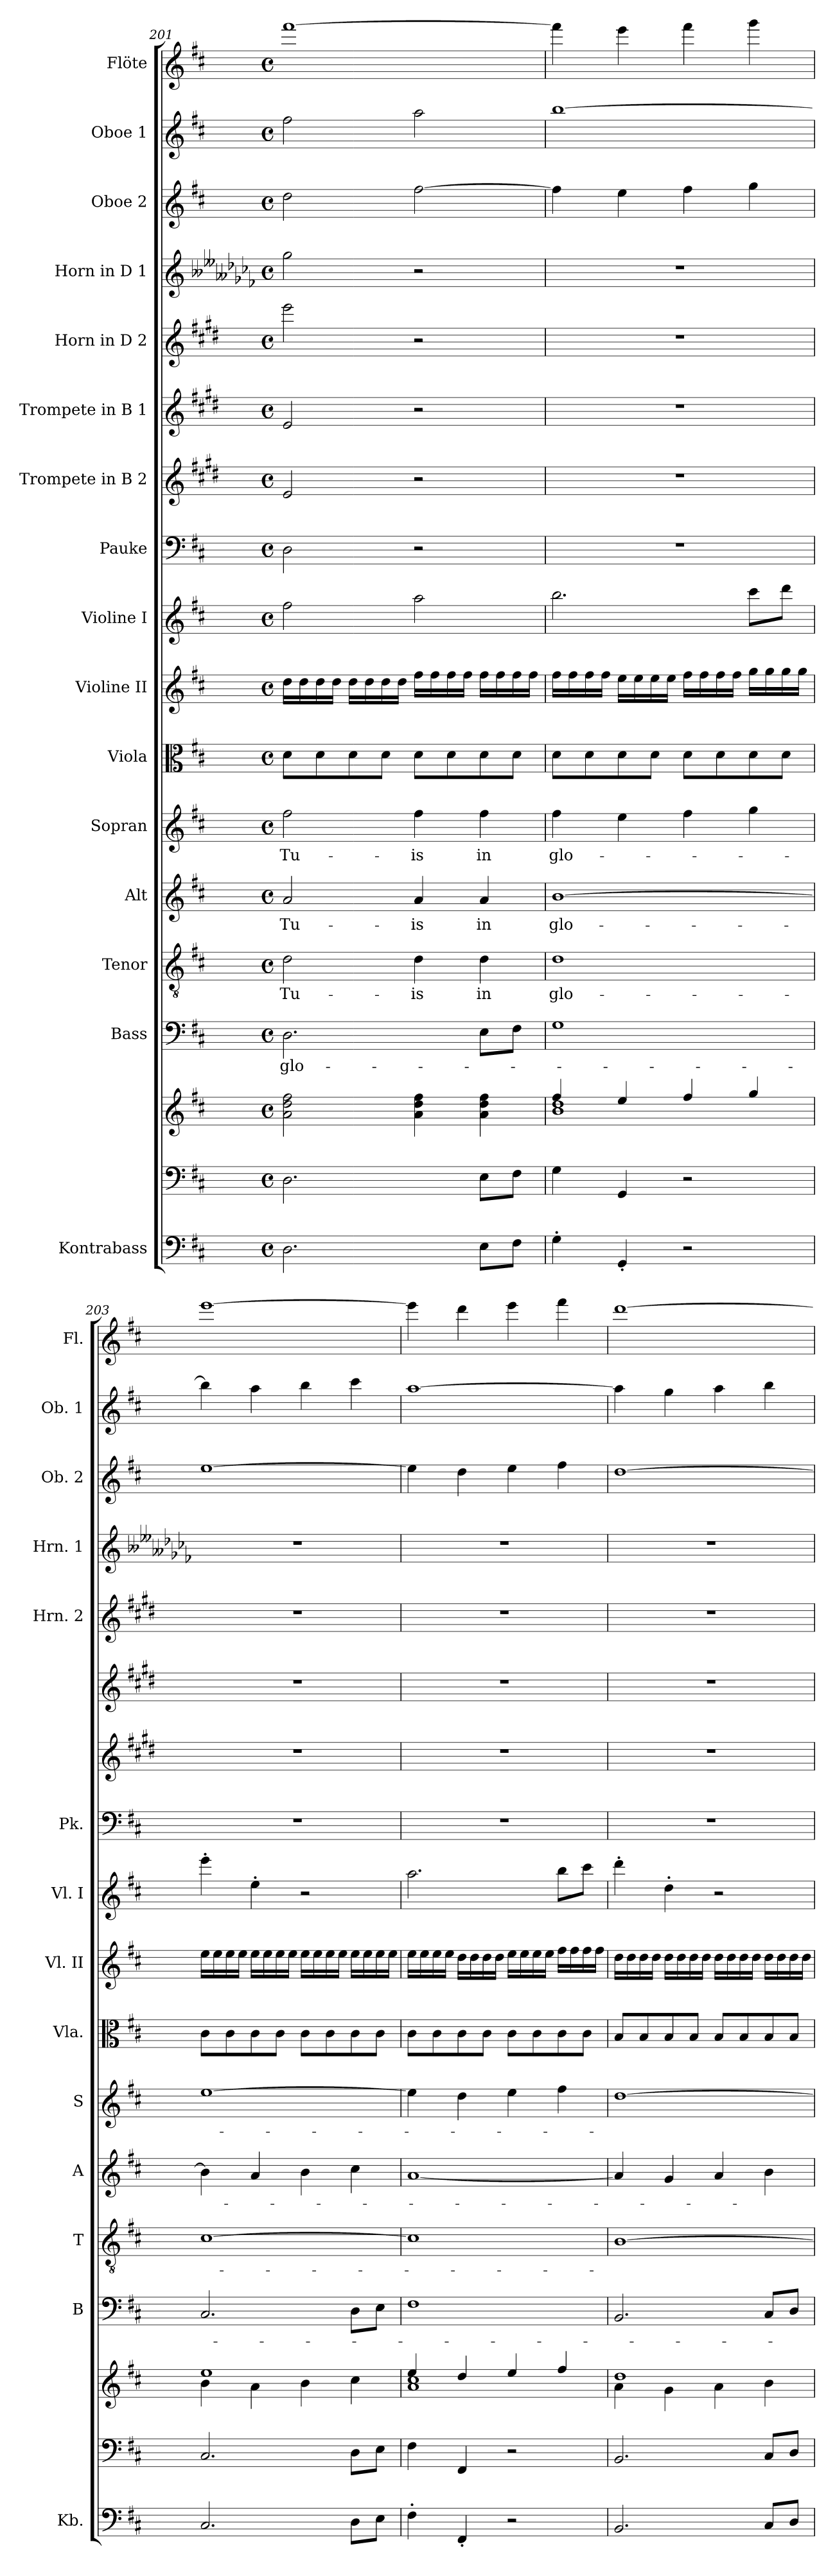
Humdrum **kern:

**kern	**kern	**kern	**kern	**text	**kern	**text	**kern	**text	**kern	**text	**kern	**kern	**kern	**kern	**kern	**kern	**kern	**kern	**kern	**kern	**kern
*part17	*part16	*part16	*part15	*part15	*part14	*part14	*part13	*part13	*part12	*part12	*part11	*part10	*part9	*part8	*part7	*part6	*part5	*part4	*part3	*part2	*part1
*staff18	*staff17	*staff16	*staff15	*staff15	*staff14	*staff14	*staff13	*staff13	*staff12	*staff12	*staff11	*staff10	*staff9	*staff8	*staff7	*staff6	*staff5	*staff4	*staff3	*staff2	*staff1
*I"Kontrabass	*	*	*I"Bass	*	*I"Tenor	*	*I"Alt	*	*I"Sopran	*	*I"Viola	*I"Violine II	*I"Violine I	*I"Pauke	*I"Trompete in B 2	*I"Trompete in B 1	*I"Horn in D 2	*I"Horn in D 1	*I"Oboe 2	*I"Oboe 1	*I"Flöte
*I'Kb.	*	*	*I'B	*	*I'T	*	*I'A	*	*I'S	*	*I'Vla.	*I'Vl. II	*I'Vl. I	*I'Pk.	*	*	*I'Hrn. 2	*I'Hrn. 1	*I'Ob. 2	*I'Ob. 1	*I'Fl.
*clefF4	*clefF4	*clefG2	*clefF4	*	*clefGv2	*	*clefG2	*	*clefG2	*	*clefC3	*clefG2	*clefG2	*clefF4	*clefG2	*clefG2	*clefG2	*clefG2	*clefG2	*clefG2	*clefG2
*ITrd7c12	*	*	*	*	*	*	*	*	*	*	*	*	*	*	*ITrd1c2	*ITrd1c2	*ITrd4c7	*ITrd-8c-12	*	*	*
*k[f#c#]	*k[f#c#]	*k[f#c#]	*k[f#c#]	*	*k[f#c#]	*	*k[f#c#]	*	*k[f#c#]	*	*k[f#c#]	*k[f#c#]	*k[f#c#]	*k[f#c#]	*k[f#c#]	*k[f#c#]	*k[f#c#g#]	*k[b--e--a--d-g-c-f-]	*k[f#c#]	*k[f#c#]	*k[f#c#]
*D:	*D:	*D:	*D:	*	*D:	*	*D:	*	*D:	*	*D:	*D:	*D:	*D:	*D:	*D:	*A:	*E--:	*D:	*D:	*D:
*M4/4	*M4/4	*M4/4	*M4/4	*	*M4/4	*	*M4/4	*	*M4/4	*	*M4/4	*M4/4	*M4/4	*M4/4	*M4/4	*M4/4	*M4/4	*M4/4	*M4/4	*M4/4	*M4/4
*met(c)	*met(c)	*met(c)	*met(c)	*	*met(c)	*	*met(c)	*	*met(c)	*	*met(c)	*met(c)	*met(c)	*met(c)	*met(c)	*met(c)	*met(c)	*met(c)	*met(c)	*met(c)	*met(c)
=201	=201	=201	=201	=201	=201	=201	=201	=201	=201	=201	=201	=201	=201	=201	=201	=201	=201	=201	=201	=201	=201
!	!	!	!	!LO:LY:b	!	!LO:LY:b	!	!LO:LY:b	!	!LO:LY:b	!	!	!	!	!	!	!	!	!	!	!
2.DD\	2.D\	2a\ 2dd\ 2ff#\	2.D\	glo-	2d\	Tu-	2a/	Tu-	2ff#\	Tu-	8d\L	16dd\LL	2ff#\	2D\	2d/	2d/	2aa\	2ggg-\	2dd\	2ff#\	[1fff#
.	.	.	.	.	.	.	.	.	.	.	.	16dd\	.	.	.	.	.	.	.	.	.
.	.	.	.	.	.	.	.	.	.	.	8d\	16dd\	.	.	.	.	.	.	.	.	.
.	.	.	.	.	.	.	.	.	.	.	.	16dd\JJ	.	.	.	.	.	.	.	.	.
.	.	.	.	.	.	.	.	.	.	.	8d\	16dd\LL	.	.	.	.	.	.	.	.	.
.	.	.	.	.	.	.	.	.	.	.	.	16dd\	.	.	.	.	.	.	.	.	.
.	.	.	.	.	.	.	.	.	.	.	8d\J	16dd\	.	.	.	.	.	.	.	.	.
.	.	.	.	.	.	.	.	.	.	.	.	16dd\JJ	.	.	.	.	.	.	.	.	.
!	!	!	!	!	!	!LO:LY:b	!	!LO:LY:b	!	!LO:LY:b	!	!	!	!	!	!	!	!	!	!	!
.	.	4a\ 4dd\ 4ff#\	.	.	4d\	-is	4a/	-is	4ff#\	-is	8d\L	16ff#\LL	2aa\	2r	2r	2r	2r	2r	[2ff#\	2aa\	.
.	.	.	.	.	.	.	.	.	.	.	.	16ff#\	.	.	.	.	.	.	.	.	.
.	.	.	.	.	.	.	.	.	.	.	8d\	16ff#\	.	.	.	.	.	.	.	.	.
.	.	.	.	.	.	.	.	.	.	.	.	16ff#\JJ	.	.	.	.	.	.	.	.	.
!	!	!	!	!	!	!LO:LY:b	!	!LO:LY:b	!	!LO:LY:b	!	!	!	!	!	!	!	!	!	!	!
8EE\L	8E\L	4a\ 4dd\ 4ff#\	8E\L	.	4d\	in	4a/	in	4ff#\	in	8d\	16ff#\LL	.	.	.	.	.	.	.	.	.
.	.	.	.	.	.	.	.	.	.	.	.	16ff#\	.	.	.	.	.	.	.	.	.
8FF#\J	8F#\J	.	8F#\J	.	.	.	.	.	.	.	8d\J	16ff#\	.	.	.	.	.	.	.	.	.
.	.	.	.	.	.	.	.	.	.	.	.	16ff#\JJ	.	.	.	.	.	.	.	.	.
=202	=202	=202	=202	=202	=202	=202	=202	=202	=202	=202	=202	=202	=202	=202	=202	=202	=202	=202	=202	=202	=202
*	*	*^	*	*	*	*	*	*	*	*	*	*	*	*	*	*	*	*	*	*	*
!	!	!	!	!	!	!	!LO:LY:b	!	!LO:LY:b	!	!LO:LY:b	!	!	!	!	!	!	!	!	!	!	!
4GG'>\	4G\	4ff#/	1b 1dd	1G	.	1d	glo-	[1b	glo-	4ff#\	glo-	8d\L	16ff#\LL	2.bb\	1r	1r	1r	1r	1r	4ff#\]	[1bb	4fff#\]
.	.	.	.	.	.	.	.	.	.	.	.	.	16ff#\	.	.	.	.	.	.	.	.	.
.	.	.	.	.	.	.	.	.	.	.	.	8d\	16ff#\	.	.	.	.	.	.	.	.	.
.	.	.	.	.	.	.	.	.	.	.	.	.	16ff#\JJ	.	.	.	.	.	.	.	.	.
4GGG'</	4GG/	4ee/	.	.	.	.	.	.	.	4ee\	.	8d\	16ee\LL	.	.	.	.	.	.	4ee\	.	4eee\
.	.	.	.	.	.	.	.	.	.	.	.	.	16ee\	.	.	.	.	.	.	.	.	.
.	.	.	.	.	.	.	.	.	.	.	.	8d\J	16ee\	.	.	.	.	.	.	.	.	.
.	.	.	.	.	.	.	.	.	.	.	.	.	16ee\JJ	.	.	.	.	.	.	.	.	.
2r	2r	4ff#/	.	.	.	.	.	.	.	4ff#\	.	8d\L	16ff#\LL	.	.	.	.	.	.	4ff#\	.	4fff#\
.	.	.	.	.	.	.	.	.	.	.	.	.	16ff#\	.	.	.	.	.	.	.	.	.
.	.	.	.	.	.	.	.	.	.	.	.	8d\	16ff#\	.	.	.	.	.	.	.	.	.
.	.	.	.	.	.	.	.	.	.	.	.	.	16ff#\JJ	.	.	.	.	.	.	.	.	.
.	.	4gg/	.	.	.	.	.	.	.	4gg\	.	8d\	16gg\LL	8ccc#\L	.	.	.	.	.	4gg\	.	4ggg\
.	.	.	.	.	.	.	.	.	.	.	.	.	16gg\	.	.	.	.	.	.	.	.	.
.	.	.	.	.	.	.	.	.	.	.	.	8d\J	16gg\	8ddd\J	.	.	.	.	.	.	.	.
.	.	.	.	.	.	.	.	.	.	.	.	.	16gg\JJ	.	.	.	.	.	.	.	.	.
=203	=203	=203	=203	=203	=203	=203	=203	=203	=203	=203	=203	=203	=203	=203	=203	=203	=203	=203	=203	=203	=203	=203
2.CC#/	2.C#/	1ee	4b\	2.C#/	.	[1c#	.	4b\]	.	[1ee	.	8c#\L	16ee\LL	4eee'>\	1r	1r	1r	1r	1r	[1ee	4bb\]	[1eee
.	.	.	.	.	.	.	.	.	.	.	.	.	16ee\	.	.	.	.	.	.	.	.	.
.	.	.	.	.	.	.	.	.	.	.	.	8c#\	16ee\	.	.	.	.	.	.	.	.	.
.	.	.	.	.	.	.	.	.	.	.	.	.	16ee\JJ	.	.	.	.	.	.	.	.	.
.	.	.	4a\	.	.	.	.	4a/	.	.	.	8c#\	16ee\LL	4ee'>\	.	.	.	.	.	.	4aa\	.
.	.	.	.	.	.	.	.	.	.	.	.	.	16ee\	.	.	.	.	.	.	.	.	.
.	.	.	.	.	.	.	.	.	.	.	.	8c#\J	16ee\	.	.	.	.	.	.	.	.	.
.	.	.	.	.	.	.	.	.	.	.	.	.	16ee\JJ	.	.	.	.	.	.	.	.	.
.	.	.	4b\	.	.	.	.	4b\	.	.	.	8c#\L	16ee\LL	2r	.	.	.	.	.	.	4bb\	.
.	.	.	.	.	.	.	.	.	.	.	.	.	16ee\	.	.	.	.	.	.	.	.	.
.	.	.	.	.	.	.	.	.	.	.	.	8c#\	16ee\	.	.	.	.	.	.	.	.	.
.	.	.	.	.	.	.	.	.	.	.	.	.	16ee\JJ	.	.	.	.	.	.	.	.	.
8DD\L	8D\L	.	4cc#\	8D\L	.	.	.	4cc#\	.	.	.	8c#\	16ee\LL	.	.	.	.	.	.	.	4ccc#\	.
.	.	.	.	.	.	.	.	.	.	.	.	.	16ee\	.	.	.	.	.	.	.	.	.
8EE\J	8E\J	.	.	8E\J	.	.	.	.	.	.	.	8c#\J	16ee\	.	.	.	.	.	.	.	.	.
.	.	.	.	.	.	.	.	.	.	.	.	.	16ee\JJ	.	.	.	.	.	.	.	.	.
!!LO:PB:g=z
=204	=204	=204	=204	=204	=204	=204	=204	=204	=204	=204	=204	=204	=204	=204	=204	=204	=204	=204	=204	=204	=204	=204
4FF#'>\	4F#\	4ee/	1a 1cc#	1F#	.	1c#]	.	[1a	.	4ee\]	.	8c#\L	16ee\LL	2.aa\	1r	1r	1r	1r	1r	4ee\]	[1aa	4eee\]
.	.	.	.	.	.	.	.	.	.	.	.	.	16ee\	.	.	.	.	.	.	.	.	.
.	.	.	.	.	.	.	.	.	.	.	.	8c#\	16ee\	.	.	.	.	.	.	.	.	.
.	.	.	.	.	.	.	.	.	.	.	.	.	16ee\JJ	.	.	.	.	.	.	.	.	.
4FFF#'</	4FF#/	4dd/	.	.	.	.	.	.	.	4dd\	.	8c#\	16dd\LL	.	.	.	.	.	.	4dd\	.	4ddd\
.	.	.	.	.	.	.	.	.	.	.	.	.	16dd\	.	.	.	.	.	.	.	.	.
.	.	.	.	.	.	.	.	.	.	.	.	8c#\J	16dd\	.	.	.	.	.	.	.	.	.
.	.	.	.	.	.	.	.	.	.	.	.	.	16dd\JJ	.	.	.	.	.	.	.	.	.
2r	2r	4ee/	.	.	.	.	.	.	.	4ee\	.	8c#\L	16ee\LL	.	.	.	.	.	.	4ee\	.	4eee\
.	.	.	.	.	.	.	.	.	.	.	.	.	16ee\	.	.	.	.	.	.	.	.	.
.	.	.	.	.	.	.	.	.	.	.	.	8c#\	16ee\	.	.	.	.	.	.	.	.	.
.	.	.	.	.	.	.	.	.	.	.	.	.	16ee\JJ	.	.	.	.	.	.	.	.	.
.	.	4ff#/	.	.	.	.	.	.	.	4ff#\	.	8c#\	16ff#\LL	8bb\L	.	.	.	.	.	4ff#\	.	4fff#\
.	.	.	.	.	.	.	.	.	.	.	.	.	16ff#\	.	.	.	.	.	.	.	.	.
.	.	.	.	.	.	.	.	.	.	.	.	8c#\J	16ff#\	8ccc#\J	.	.	.	.	.	.	.	.
.	.	.	.	.	.	.	.	.	.	.	.	.	16ff#\JJ	.	.	.	.	.	.	.	.	.
=205	=205	=205	=205	=205	=205	=205	=205	=205	=205	=205	=205	=205	=205	=205	=205	=205	=205	=205	=205	=205	=205	=205
2.BBB/	2.BB/	1dd	4a\	2.BB/	.	[1B	.	4a/]	.	[1dd	.	8B/L	16dd\LL	4ddd'>\	1r	1r	1r	1r	1r	[1dd	4aa\]	[1ddd
.	.	.	.	.	.	.	.	.	.	.	.	.	16dd\	.	.	.	.	.	.	.	.	.
.	.	.	.	.	.	.	.	.	.	.	.	8B/	16dd\	.	.	.	.	.	.	.	.	.
.	.	.	.	.	.	.	.	.	.	.	.	.	16dd\JJ	.	.	.	.	.	.	.	.	.
.	.	.	4g\	.	.	.	.	4g/	.	.	.	8B/	16dd\LL	4dd'>\	.	.	.	.	.	.	4gg\	.
.	.	.	.	.	.	.	.	.	.	.	.	.	16dd\	.	.	.	.	.	.	.	.	.
.	.	.	.	.	.	.	.	.	.	.	.	8B/J	16dd\	.	.	.	.	.	.	.	.	.
.	.	.	.	.	.	.	.	.	.	.	.	.	16dd\JJ	.	.	.	.	.	.	.	.	.
.	.	.	4a\	.	.	.	.	4a/	.	.	.	8B/L	16dd\LL	2r	.	.	.	.	.	.	4aa\	.
.	.	.	.	.	.	.	.	.	.	.	.	.	16dd\	.	.	.	.	.	.	.	.	.
.	.	.	.	.	.	.	.	.	.	.	.	8B/	16dd\	.	.	.	.	.	.	.	.	.
.	.	.	.	.	.	.	.	.	.	.	.	.	16dd\JJ	.	.	.	.	.	.	.	.	.
8CC#/L	8C#/L	.	4b\	8C#/L	.	.	.	4b\	.	.	.	8B/	16dd\LL	.	.	.	.	.	.	.	4bb\	.
.	.	.	.	.	.	.	.	.	.	.	.	.	16dd\	.	.	.	.	.	.	.	.	.
8DD/J	8D/J	.	.	8D/J	.	.	.	.	.	.	.	8B/J	16dd\	.	.	.	.	.	.	.	.	.
.	.	.	.	.	.	.	.	.	.	.	.	.	16dd\JJ	.	.	.	.	.	.	.	.	.
*	*	*v	*v	*	*	*	*	*	*	*	*	*	*	*	*	*	*	*	*	*	*	*
=	=	=	=	=	=	=	=	=	=	=	=	=	=	=	=	=	=	=	=	=	=
*-	*-	*-	*-	*-	*-	*-	*-	*-	*-	*-	*-	*-	*-	*-	*-	*-	*-	*-	*-	*-	*-
